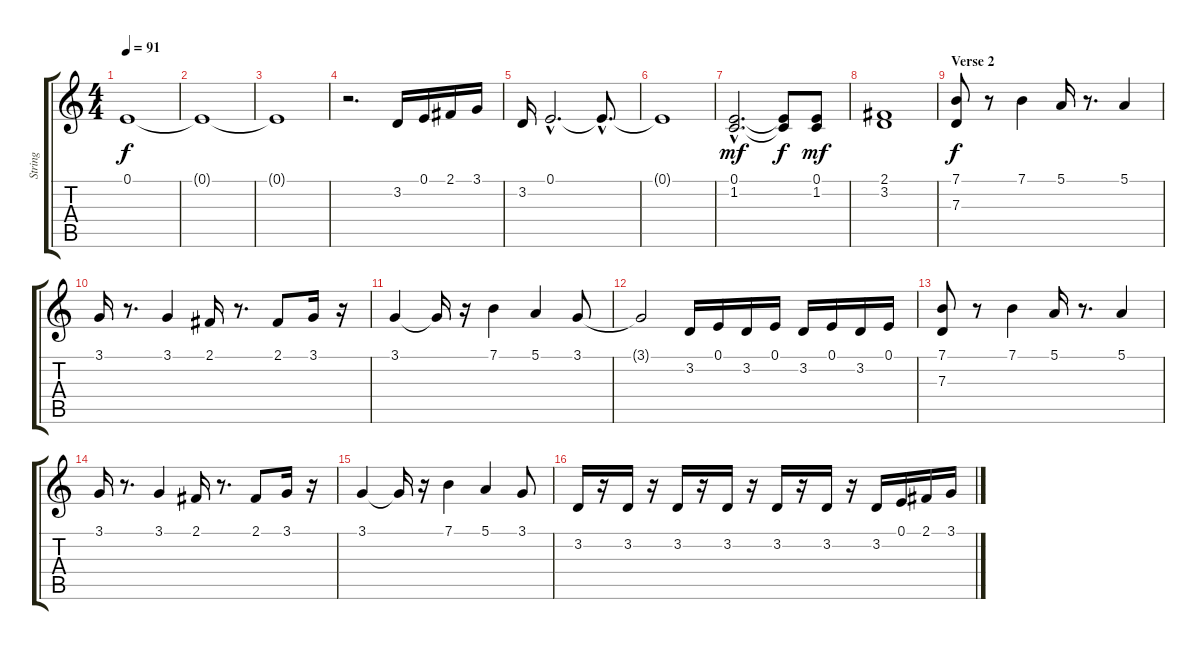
\track ("String" "String") {instrument reedorgan}
\staff {score tabs}
\tuning (E4 B3 G3 D3 A2 E2) {hide}
\ts (4 4)
\tempo 91
\clef g2
\ks c
0.1.1{dy f} |
0.1{t}.1 |
0.1{t}.1 |
r.2{d} 3.2.16 0.1.16 2.1.16 3.1.16 |
3.2.16 0.1{hac}.2{d} 0.1{hac t}.8{d} |
0.1{t}.1 |
(0.1{hac} 1.2{hac}).2{d dy mf} (0.1{t} 1.2{t}).8{dy f} (0.1 1.2).8{dy mf} |
(2.1 3.2).1 |
\section ("" "Verse 2")
(7.1 7.3).8{dy f} r.8 7.1.4 5.1.16 r.8{d} 5.1.4 |
3.1.16 r.8{d} 3.1.4 2.1.16 r.8{d} 2.1.8 3.1.16 r.16 |
3.1.4 3.1{t}.16 r.16 7.1.4 5.1.4 3.1.8 |
3.1{t}.2 3.2.16 0.1.16 3.2.16 0.1.16 3.2.16 0.1.16 3.2.16 0.1.16 |
(7.1 7.3).8 r.8 7.1.4 5.1.16 r.8{d} 5.1.4 |
3.1.16 r.8{d} 3.1.4 2.1.16 r.8{d} 2.1.8 3.1.16 r.16 |
3.1.4 3.1{t}.16 r.16 7.1.4 5.1.4 3.1.8 |
3.2.16 r.16 3.2.16 r.16 3.2.16 r.16 3.2.16 r.16 3.2.16 r.16 3.2.16 r.16 3.2.16 0.1.16 2.1.16 3.1.16
